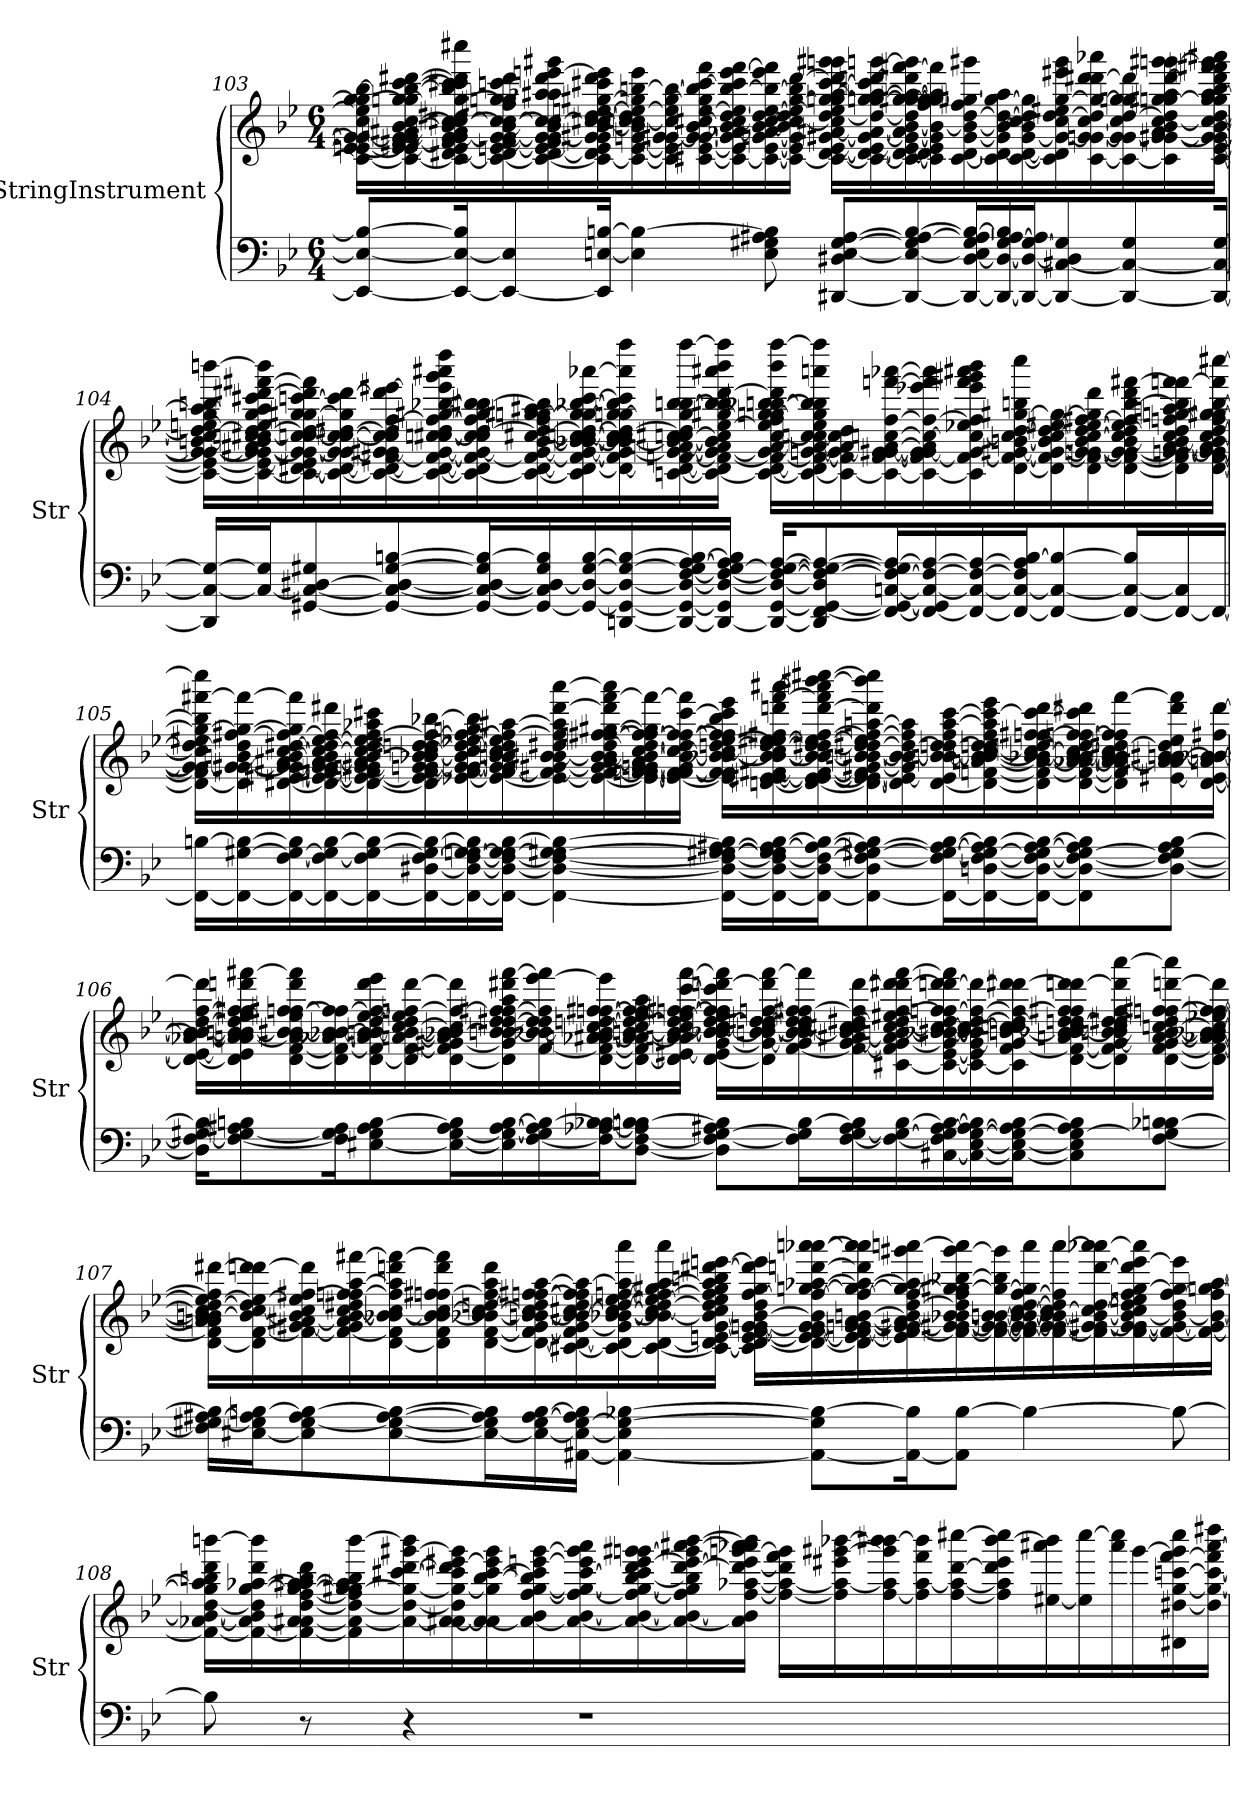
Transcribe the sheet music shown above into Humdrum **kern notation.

**kern	**kern
*part2	*part1
*staff2	*staff1
*I"StringInstrument	*I"StringInstrument
*I'Str	*I'Str
!!LO:LB:g=z
*clefF4	*clefG2
*k[b-e-]	*k[b-e-]
*M6/4	*M6/4
=103	=103
8EE/_ 8E/_ 8B/_L	16c\_ 16e-\_ [16en\ 16g\_ 16g#\_ 16cc\ 16ee-\] 16gg\ 16gg#\_ [16bb-\LL
.	16c\_ 16e-\] 16e\_ [16f#X\ 16g\_ 16g#\] [16a#X\ [16bn\ [16cc\ 16ggn\ 16gg#\_ 16bb-\_ [16ccc\ [16ddd#X\
16EE/_ 16E/_ 16B/]K	16c\_ [16d#X\ 16e\] 16f#\] 16g\_ [16g#X\ 16a#\] 16b\] 16cc\_ [16cc#X\ 16dd#X\ 16gg#\_ 16bb-\] 16ccc\] 16ccc#X\ 16ddd#\] 16cccc#X\
8EE/_ 8E/]	16c\_ 16d#\] [16en\ [16f#\ 16g\_ 16g#\_ [16b\ 16cc\_ 16cc#\_ 16ff#X\ 16ggn\ 16gg#\] 16cccn\ 16ddd#\
.	16c\_ [16d#\ 16e\_ 16f#\] 16g\_ 16g#\] 16b\] 16cc\_ 16cc#\] 16aa-X\ 16aa#X\ 16ddd#\ [16eeen\ 16ggg#X\
16EE/] [16En/ [16Bn/Jk	16c\_ 16d#\] 16e\] 16g\] 16g#X\ [16b\ 16cc\] [16cc#X\ [16dd#\ [16een\ [16gg#X\ 16ccc#X\ 16ddd#\ 16eee\]
4E\] 4B\_	16c\_ [16e\ [16gn\ 16b\] [16ccn\ 16cc#\] 16dd#\] 16ee\_ 16gg#\] [16bbn\ 16eee\
.	16c\] 16e\] 16g\_ [16g#X\ 16cc\] 16ee\] [16gg#\ 16bb\_
.	[16c#X\ [16e\ 16g\_ 16g#\] [16b\ [16cc#X\ [16ee\ 16gg#\] 16bb\] [16ccc#\ 16fff\
.	16c#\_ 16e\] 16g\] [16a-X\ 16b\_ 16cc#\_ [16dd#\ 16ee\] [16bb\ 16ccc#\] [16eee\ [16fff\
8E\ 8G#X\ 8A#X\ 8B\]	16c#\_ [16e\ [16gn\ 16a-\] 16b\_ 16cc#\_ 16dd#\] [16ee\ 16bb\_ 16eee\] 16fff\]
.	16c#\_ 16e\] 16g\] 16b\] 16cc#\_ 16dd#\ 16ee\_ [16gg#\ 16bb\] [16ddd#\JJ
[8DD#X/ 8D#X/ [8E/ [8G#/ [8A#/L	16c#\_ [16d#\ [16e\ [16g#X\ [16a#X\ 16cc#\] [16dd#\ 16ee\] 16ggn\ 16gg#\_ [16aa#\ [16ccc#\ 16ddd#\] 16gggn\ 16ggg#X\LL
.	16c#\_ 16d#\_ 16e\_ 16g#\_ 16a#\_ 16dd#\_ [16ggn\ 16gg#\] 16aa#\_ 16ccc#\] [16dddn\ [16gggn\
8DD#/_ 8E/_ 8G#/] 8A#/_ [8B/	16c#\_ 16d#\_ 16e\_ 16g#\_ 16a#\] [16b\ 16dd#\] 16gg\_ [16gg#X\ 16aa#\_ 16ddd\] [16fff#X\ 16ggg\]
.	16c#\] 16d#\] 16e\] 16g#\] 16b\_ [16ff#\ 16gg\] 16gg#\] 16aa#\] 16fff#\]
16DD#/_ [16D#/ 16E/] [16G#/ 16A#/_ 16B/_L	[16c#\ [16d#\ [16g#\ 16b\_ [16dd#\ 16ff#\] [16gg#X\ 16ggg#X\
16DD#/_ 16D#/_ 16G#/] 16A#/_ 16B/]	16c#\] 16d#\_ 16g#\] 16b\_ 16dd#\_ 16gg#\_ 16aa#\
16DD#/_ 16D#/_ [16G#/ 16A#/]J	[16c#\ 16d#\_ [16g#\ 16b\] [16cc#\ 16dd#\] 16gg#\]
8DD#/_ [8C#X/ 8D#/] 8G#/]	16c#\] 16d#\] 16g#\_ 16cc#\] [16dd#\ 16ee#X\ [16gg#\ 16eee#X\ 16ggg#\
.	[16c#\ [16gn\ 16g#\_ [16cc#\ 16dd#\] 16gg#\_ 16ddd\ [16ddd#X\ 16aaa-X\
8DD#/_ 8C#/_ 8G#/	16c#\_ 16g\_ 16g#\] 16cc#\] [16dd#\ 16ggn\ 16gg#\] 16ddd#\]
.	16c#\] 16g\_ [16g#X\ 16a#\ 16b\ [16cc#\ 16dd#\] [16ggn\ [16gg#X\ 16aa#\ [16ddd#\ 16gggn\ [16ggg#X\
16DD#/_ 16C#/_ [16G#/Jk	[16c#\ [16e\ 16g\_ 16g#\_ 16b\ 16cc#\_ [16dd#\ 16gg\] 16gg#\] [16aa#\ 16bb\ 16ddd#\] 16fffn\ 16fff#X\ 16ggg#\] 16aaa#X\JJ
!!LO:LB:g=z
=104	=104
16DD#/] 16C#/_ 16G#/_LL	16c#\_ 16e\_ 16g\_ 16g#\_ [16bn\ 16cc#\] 16dd#\_ [16een\ 16gg\ 16aa#\_ 16bbn\ [16bbbn\LL
16C#/_ 16G#/]J	16c#\_ 16e\_ 16g\_ 16g#\_ 16a#X\ 16b\] 16ccn\ [16cc#X\ 16dd#\_ 16ee\] 16gg\ 16aa#\] 16ccc#X\ [16ddd#X\ [16fff#X\ 16bbb\]
[8GG#X/ 8C#/_ [8D#X/ 8G#X/	16c#\_ [16d#X\ 16e\] 16g\_ 16g#\_ [16ccn\ 16cc#\_ 16dd#\] [16gg\ 16gg#X\ [16cccn\ 16ddd#\] 16fff#\]
.	16c#\_ 16d#\_ 16g\_ 16g#\] 16cc\_ 16cc#\_ [16dd#X\ 16gg\] 16ccc\] [16ddd#\
8GG#/_ 8C#/_ 8D#/_ [8G#/ [8Bn/	16c#\_ 16d#\_ [16f#X\ 16g\] [16g#X\ 16cc\] 16cc#\] 16dd#\] [16ff\ 16ddd#\] [16eee#X\
.	16c#\_ 16d#\_ 16f#\_ 16g#\_ [16ccn\ [16cc#X\ 16dd#\ 16ff\_ [16gg#X\ [16bb-X\ 16eee#\] 16ggg\ 16aaa#X\ 16dddd\
16GG#/_ 16C#/_ 16D#/_ 16G#/] 16B/_L	16c#\_ 16d#\] 16f#\_ 16g#\_ 16cc\] 16cc#\] [16dd#\ 16ff\] 16gg#\] 16bb-\] [16bb#X\
16GG#/_ 16C#/] 16D#/_ 16G#/ 16B/]	16c#\_ [16d#\ 16f#\_ 16g#\_ [16b\ [16cc#X\ 16dd#\_ 16ff\ [16ggn\ [16gg#X\ 16aa#X\ 16bb#\]
16GG#/_ 16D#/_ [16G#/ [16B/	16c#\] 16d#\_ 16f#\_ 16g#\_ [16b-X\ 16b\_ [16ccn\ 16cc#\_ 16dd#\_ 16gg\] 16gg#\_ [16bb-X\ [16ccc\ [16aaa-X\
[16DDn/ 16GG#/_ 16D#/_ 16G#/_ 16B/_	16d#\_ 16f#\] 16g#\_ 16b-\] 16b\_ 16cc\] 16cc#\] 16dd#\_ [16ggn\ 16gg#\] 16bb-\] 16ccc\] 16aaa-\] 16ffff\
16DD/_ 16GG#/_ 16D#/_ [16F/ 16G#/] [16A/ 16B/_	[16cn\ 16d#\_ [16fn\ 16g#\_ [16an\ 16b\_ 16ccn\ [16cc#X\ 16dd#\] 16gg\] [16bb-\ [16bbn\ [16ffff\
16DD/_ 16GG#/] 16D#/_ 16F/_ [16G#/ 16A/] 16B/]JJ	16c\_ 16d#\] 16f\_ 16g#\_ 16a\] 16b\] 16cc#\] [16ee\ [16gg#X\ 16bb-\] 16bb\] [16ddd#\ 16aaa#X\ 16bbb\ 16ffff\]JJ
16DD/_ [16GG#/ 16D#/_ 16F/_ 16G#/_ [16A/KL	16c\_ [16d#\ 16f\_ 16g#\] [16a\ [16cc#\ 16ee\] 16ff\ 16ggn\ 16gg#\_ [16bb-X\ [16bbn\ 16ddd#\] 16bbb\ [16ffff\LL
8DD/] [8FF/ 8GG#/_ 8D#/] 8F/_ 8G#/_ 8A/_	16c\_ 16d#\] 16f\_ [16gn\ 16a\_ [16ccn\ 16cc#\] 16ee\ 16gg#\] 16bb-\] 16bb\] 16aaan\ 16ffff\]
.	16c\_ 16f\] 16g\_ 16a\] 16cc\] 16dd#\
16FF/_ 16GG#/_ [16Cn/ 16F/_ 16G#/] 16A/_L	16c\_ [16f\ 16g\_ [16g#X\ [16a\ [16ccn\ [16ff\ [16fffn\ [16aaa-X\
16FF/_ 16GG#/] 16C/_ 16F/_ 16A/_	16c\_ 16f\_ 16g\] 16g#\_ 16a\] 16cc\_ 16ff\_ [16eee-X\ 16fff\] 16aaa-\]
16FF/_ 16C/_ 16F/_ 16A/_	16c\] 16f\_ 16g#\] 16cc\_ 16ee-X\ 16ff\] 16eee-\] 16fff\ 16ggg#X\ 16aaa#X\ 16bbb\
16FF/_ 16C/_ 16F/] 16A/] [16B/J	[16d#\ 16f\_ [16g#X\ [16bn\ 16cc\_ [16dd#\ [16gg#X\ 16bbn\ 16cccc\
8FF/_ 8C/_ 8B/_	16d#\] 16f\_ 16g#\_ 16b\_ 16cc\_ 16dd#\] [16ee#X\ 16gg#\_
.	16d#\ 16f\_ [16gn\ 16g#\_ 16b\] 16cc\_ 16dd#\ 16ee#\_ [16ff#X\ 16gg#\] 16ddd#\
16FF/_ 16C/_ 16B/]L	[16d#\ 16f\_ 16g\] 16g#\_ [16b\ 16cc\] [16dd#\ 16ee#\] 16ff#\] [16bb\ 16ddd#\ [16fff#X\
16FF/_ 16C/]	16d#\] 16f\] [16gn\ 16g#\_ [16a\ 16b\_ 16cc\ 16dd#\] [16ffn\ [16ggn\ 16aan\ 16bb\] [16fffn\ 16fff#\]
16FF/JJ_	[16d#\ [16f\ 16g\_ 16g#\_ 16a\] 16b\] [16cc\ [16dd#\ 16ff\] 16gg\] [16gg#X\ [16bb\ 16fff\] [16cccc#X\JJ
!!LO:LB:g=z
=105	=105
16FF\_ [16Bn\LL	16d#\_ 16f\] 16g\_ 16g#\] 16cc\] 16dd#\_ 16ee#X\ 16gg#\_ 16bb\] [16fff#X\ 16cccc#\]LL
16FF\_ [16G#X\ 16B\_	16d#\] 16g\_ [16g#X\ [16bn\ 16dd#\] [16ff#X\ 16gg#\_ 16fff#\_
16FF\_ [16F\ 16G#\_ 16B\]	[16d#X\ [16e#X\ 16g\_ 16g#\_ [16a#X\ 16b\_ [16cc\ [16dd#X\ 16ff#\_ 16gg#\] 16fff#\]
16FF\_ 16F\_ 16G#\] [16B\	16d#\_ 16e#\_ [16f#X\ 16g\] 16g#\] 16a#\_ 16b\] 16cc\_ 16dd#\_ [16ee#\ 16ff#\] 16ddd#X\
16FF\_ 16F\] [16G#\ 16B\_	16d#\_ 16e#\_ 16f#\_ 16gn\ [16g#X\ 16a#\] [16b\ 16cc\_ 16dd#\] 16ee#\] [16ff#\ 16aa-X\ 16ccc#X\
16FF\_ [16D#X\ [16F\ 16G#\_ 16B\_	16d#\] 16e#\] 16f#\_ [16gn\ 16g#\_ [16b-X\ 16b\] 16cc\_ [16ddn\ 16dd#X\ 16ff#\_ [16bb-X\
16FF\_ 16D#\_ 16F\_ [16Gn\ 16G#\_ 16B\]	[16e-X\ 16f#\] 16g\_ 16g#\_ 16b-\_ 16cc\_ 16dd\_ [16ee-X\ 16ff#\_ 16ggn\ 16bb-\]
16FF\_ 16D#\_ 16F\_ 16G\_ 16G#\] [16B\JJ	16e-\_ [16f#\ 16g\] 16g#\] 16b-\] 16bn\ 16cc\] 16dd\] 16ee-\] 16ff#\_ [16aa#X\
4FF\_ 4D#\_ 4F\_ 4G\_ 4G#X\ 4B\_	16e-\_ 16f#\_ [16g#X\ [16b\ [16b#X\ 16dd#X\ 16ff#\] 16aa#\] [16ddd#\ [16aaa\
.	16e-\_ 16f#\_ 16g#\_ [16a#\ 16b\_ 16b#\] [16dd#\ [16ffn\ [16ff#X\ [16gg#X\ 16ddd#\] [16fff#\ 16aaa\]
.	16e-\_ [16fn\ 16f#\_ [16gn\ 16g#\] 16a#\] 16b\_ [16cc\ 16dd#\] 16ff\_ 16ff#\_ 16gg#\] 16fff#\_
.	16e-\_ 16f\_ 16f#\_ 16g\] 16b\_ 16cc\_ 16dd#\ 16ff\_ 16ff#\_ [16ccc#\ 16fff#\]JJ
16FF\_ 16D#\_ 16F\_ 16G\_ [16G#X\ [16A#X\ 16B\]LL	16e-\_ 16f\] 16f#\] [16b-X\ 16b\_ 16cc\_ [16ddn\ [16ee-\ 16ff\] 16ff#\] 16bb-\ 16ccc#\] 16eee-\LL
16FF\_ 16D#\_ 16F\_ 16G\] 16G#\] 16A#\_ [16B\	[16dn\ 16e-\_ [16e#X\ [16f#X\ 16b-\_ 16b\_ 16cc\] 16dd\_ 16ee-\] [16ee#X\ 16ff#X\ 16dddn\ [16fff#\ [16aaa#X\
16FF\_ 16D#\_ 16F\_ 16A#\_ 16B\_J	16d\_ 16e-\_ 16e#\_ 16f#\_ 16b-\_ 16b\] 16dd\_ 16dd#X\ 16ee#\_ [16ff#\ [16ddd\ 16fff#\] 16aaa#\] [16bbb#X\ [16cccc#X\
8FF\_ 8D#\] 8F\_ [8G#X\ 8A#\_ 8B\]	16d\_ 16e-\] 16e#\_ 16f#\] [16g#X\ 16b-\_ [16bn\ 16dd\] [16dd#X\ 16ee#\] 16ff#\_ [16aan\ 16ddd\] 16bbb#\] 16cccc#\]
.	16d\] 16e#\_ 16g#\] 16b-\_ 16b\] 16dd#\_ 16ff#\] 16aa\]
16FF\_ 16F\_ 16G#\_ 16A#\_ [16B\L	[16d\ 16e#\] 16b-\_ [16bn\ 16ddn\ 16dd#\_ 16ff#\ [16aa\ [16ccc#\
16FF\_ [16Dn\ 16F\_ 16G#\_ 16A#\] 16B\_	16d\_ [16fn\ [16an\ 16b-\] 16b\_ [16cc\ 16ddn\ 16dd#\] 16ff#\ 16aa\] 16ccc#\_ 16eee-\
16FF\_ 16D\_ 16F\_ 16G#\] [16A#\ 16B\_J	16d\] 16f\_ 16a\_ [16b-X\ 16b\_ 16cc\_ [16ddn\ 16ffn\ [16ff#X\ 16ccc#\_ 16ddd\
8FF\] 8D\_ 8F\_ [8G#\ 8A#\] 8B\]	[16d\ 16f\_ [16a-X\ 16a\_ 16b-\_ 16b\_ 16cc\_ 16dd\] [16ffn\ 16ff#\_ 16ccc#\] 16ddd#X\
.	16d\] 16f\] 16a-\] 16a\_ 16b-\] 16b\] 16cc\] [16dd#X\ 16ff\] 16ff#\] [16fff#\
8D\_ 8F\_ 8G#\] 8A#\ [8B\J	[16e#X\ 16a\] 16a#X\ [16bn\ [16b#X\ 16dd#\] 16ee#\ 16ddd#\ 16fff#\]
.	[16d\ 16e#\_ 16an\ [16b-X\ 16b\_ 16b#\_ 16ff#X\ [16ddd#\JJ
!!LO:LB:g=z
=106	=106
16D\] 16F\_ [16G#X\ 16B\]KL	16d\_ 16e#\_ [16a-X\ 16b-\_ 16b\] 16b#\] [16dd\ [16ff\ 16ddd#\]LL
8F\_ 8G#\_ 8A#X\ 8Bn\	16d\] 16e#\] 16a-\] [16an\ 16b-\] [16bn\ 16dd\] [16ee-\ 16ff\] 16ff#X\ 16dddn\ [16fff#X\
.	[16d\ [16f\ 16a\] 16b\_ [16b#X\ 16ee-\] [16ffn\ [16ff#X\ 16ddd\ 16fff#\]
16F\] 16G#\] 16A#\K	16d\] 16f\_ [16a-X\ [16b-X\ 16b\] 16b#\_ 16ff\_ 16ff#\]
[8E#X\ 8G#\ 8A#\ [8B\	[16d\ 16f\] 16a-\] 16b-\] [16bn\ 16b#\] [16dd\ [16ee-\ 16ff\] 16ddd\ 16eee-\
.	16d\] [16f\ [16an\ 16b\_ [16cc\ 16dd\] 16ee-\] [16ffn\ [16ddd\
16E#\_ [16G#\ 16A#\ 16B\]L	[16d\ 16f\] [16g#X\ 16a\] [16b-X\ 16b\] 16cc\] 16ff\_ 16ddd\]
16E#\] 16G#\_ [16A#\ [16B\	16d\] 16g#\] 16b-\] [16bn\ [16dd\ [16dd#X\ 16ff\] [16ff#X\ 16aa\ 16ddd#X\ [16fff#\
[16F\ 16G#\] 16A#\] 16B\_	[16f\ 16b-X\ 16b\_ 16dd\] 16dd#\] 16ff#\] [16eee-\ 16fff#\]
16F\_ [16A-X\ [16B-X\ 16B\]J	[16d\ 16f\_ [16a-X\ 16an\ [16a#X\ 16b\] [16cc\ [16ddn\ [16ffn\ [16ff#X\ 16eee-\]
[8D\ 8F\_ 8A-\] 8B-\] [8Bn\J	16d\_ 16f\] 16a-\] 16a#\_ [16bn\ 16cc\] 16dd\_ [16ee-\ 16ff\] 16ff#\] 16aa\
.	16d\] [16e#X\ 16an\ 16a#\] 16b\_ [16cc\ 16dd\] 16ee-\_ [16ffn\ [16ff#X\ [16ccc\ [16fff#\JJ
8D\] 8F\_ [8G#\ 8A#X\ 8B\]L	[16d\ 16e#\] [16g#\ [16b-X\ 16b\] 16cc\_ [16dd\ 16ee-\] 16ff\] 16ff#\] 16ccc\] [16dddn\ 16fff#\]LL
.	16d\] 16g#\_ 16b-\_ [16bn\ 16cc\] 16dd\_ [16dd#X\ [16ffn\ 16ddd\] [16fff#\
16F\] 16G#\] [16B\L	[16f\ 16g#\] 16b-\] 16b\_ [16cc\ 16dd\] 16dd#\] 16ff\] [16ff#X\ 16fff#\]
[16F\ [16G#\ 16A#\ 16B\]	16f\_ [16g#\ [16a#X\ 16b\] 16cc\] 16cc#X\ [16dd#X\ 16ff#\] [16ddd\
16F\_ 16G#\_ [16B\	[16c#X\ 16f\] 16g#\_ 16a#\] [16bn\ [16cc#\ 16dd#\_ 16ee#X\ [16ff#\ 16ddd\] [16ddd#X\ [16fff#\
[16C#X\ 16F\] 16G#\] [16A#\ 16B\_	16c#\_ [16e#\ 16g#\] [16b-X\ 16b\_ [16b#X\ 16cc#\_ 16dd#\] [16ffn\ 16ff#\] [16dddn\ 16ddd#\] 16fff#\]
16C#\_ [16E#\ [16G#\ 16A#\_ 16B\]	16c#\_ 16e#\] [16g#\ 16b-\] 16b\] 16b#\] 16cc#\_ [16dd#\ 16ff\_ 16ddd\_
16C#\_ 16E#\_ 16G#\_ 16A#\] [16B\J	16c#\] [16f\ 16g#\] [16bn\ [16ccn\ 16cc#\] 16dd#\_ 16ff\_ 16ddd\] [16ddd#X\
8C#\] 8E#\] 8G#\_ 8A#\ 8B\]	[16d\ 16f\_ 16an\ [16b-X\ 16b\] 16cc\_ [16ddn\ 16dd#\] 16ff\] 16ff#X\ [16dddn\ 16ddd#\]
.	16d\] 16f\] [16g#\ 16b-\] [16bn\ 16cc\] 16dd\] [16dd#X\ 16ff#\ 16ddd\] [16aaa\
[8F\ 8G#\] 8B-X\ [8Bn\J	[16d\ [16f\ 16g#\] [16a\ 16b\_ [16ccn\ 16dd#\] [16ffn\ [16ff#X\ [16dddn\ 16aaa\]
.	16d\] 16f\_ [16a-X\ 16a\] [16b-X\ 16b\] 16cc\_ [16ee-X\ 16ff\_ 16ff#\] 16ddd\]JJ
!!LO:LB:g=z
=107	=107
16F\] [16G#X\ [16A#X\ 16B\]LL	[16d\ 16f\] 16a-\] 16an\ 16b-\] [16bn\ 16cc\] [16dd\ 16ee-\_ 16ff\] [16ddd#X\LL
[16E#X\ 16G#\] 16A#\] [16Bn\J	16d\] [16f\ 16b\_ [16cc\ 16dd\] 16ee-\_ [16dddn\ 16ddd#\]
8E#\] [8G#\ 8A#\ 8B\_	16f\_ [16g#X\ [16a#X\ 16b\] 16cc\] 16ee-\] [16ff#X\ 16ddd\]
.	16f\_ 16g#\] 16a#\] [16b\ [16cc\ 16dd#X\ [16ffn\ 16ff#\] [16aa\ [16fff#X\
[8E#\ 8G#\_ [8A#\ 8B\_	[16d\ 16f\] [16b-X\ 16b\_ 16cc\] 16ff\] 16aa\] 16dddn\ 16fff#\_
.	16d\] 16f\ 16b-\] 16b\_ [16cc\ [16ffn\ 16ff#X\ 16ddd\ 16fff#\]
16E#\_ 16G#\] 16A#\] 16B\]L	[16d\ [16f\ [16b-X\ 16b\] 16cc\_ [16ddn\ 16ff\] 16aa\ 16ddd\
16E#\_ 16G#\ [16A#\ [16B\	16d\_ 16f\_ 16g#\ 16b-\_ [16bn\ 16cc\] 16dd\] [16ffn\ [16ff#X\ [16aa\
[16AA#X\ 16E#\_ [16G#\ 16A#\] 16B\]JJ	[16c#X\ 16d\_ 16f\] [16g#\ 16b-\] 16b\_ [16cc#X\ 16dd\ 16ff\] 16ff#\] 16aa\_
4AA#\_ 4E#\] 4G#\_ [4B-X\	16c#\_ 16d\] 16g#\] [16b-X\ 16b\_ 16cc#\_ [16dd\ [16ee-\ [16ffn\ 16aa\] 16aaa\
.	16c#\_ [16d\ 16b-\_ 16b\] 16cc#\_ 16dd\_ 16ee-\_ 16ff\_ [16gg#X\ [16aa\ 16aaa\
.	16c#\_ 16d\] 16en\ [16g#\ 16b-\_ 16cc#\] 16dd\] 16ee-\] 16ff\] 16gg#\] 16aa\] 16bbn\ [16ddd#X\ [16eeen\JJ
.	16c#\] [16d\ [16e\ [16f\ [16gn\ 16g#\_ 16b-\_ 16dd\ [16ff\ 16gg#\ 16ddd#\] 16eee\]LL
8AA#\_ 8G#\] 8B-\_L	16d\_ 16e\_ 16f\_ 16g\] 16g#\_ 16b-\] 16ff\_ [16ggn\ [16aa-X\ [16dddn\ [16aaa-X\ [16aaan\
.	16d\] 16e\_ 16f\_ [16gn\ 16g#\] [16a#\ [16bn\ 16ff\_ 16gg\_ 16aa-\_ 16ddd\] 16aaa-\] 16aaa\]
16AA#\_ 16B-\]K	16e\] 16f\_ 16g\_ 16g#X\ 16a#\] 16b\_ [16dd\ 16ff\_ 16gg\_ 16aa-\] 16ggg#X\ [16aaan\
8AA#\] [8B-\J	16f\_ 16g\_ [16g#X\ [16b-X\ 16b\] 16dd\] 16ff\] 16gg\] [16gg#X\ [16bb-X\ [16ggg#\ 16aaa\]
.	16f\_ 16g\_ 16g#\_ 16b-\_ [16bn\ 16gg#\_ 16bb-\] 16ggg#\]
4B-\_	16f\] 16g\_ 16g#\_ 16b-\_ 16b\_ [16cc#\ [16dd\ [16ff\ 16gg#\] 16aaa\
.	[16f\ 16g\_ 16g#\] 16b-\_ 16b\] 16cc#\_ 16dd\] 16ff\] [16aaa\
.	16f\] 16g\_ [16g#X\ 16b-\_ 16cc#\_ [16dd\ [16ddd\ [16aaa-X\ 16aaa\]
.	[16f\ 16g\] 16g#\_ 16b-\_ 16cc#\] 16dd\] 16een\ 16ff\ [16gg#\ 16ddd\] [16eee\ 16aaa-\]
8B-\_	16f\_ 16g#\_ 16b-\_ 16dd\ [16ff\ 16gg#\] 16eee\]
.	16f\_ 16g#\] 16b-\_ 16ff\] [16ggn\ [16aa-\JJ
!!LO:PB:g=z
=108	=108
8B-\]	16f\_ [16a-X\ 16b-\_ [16dd\ 16gg\] 16aa-\] 16bbn\ 16ddd\ [16bbbn\LL
.	16f\_ 16a-\_ 16b-\] 16dd\] [16gg\ [16aa-X\ 16ddd\ 16bbb\]
8r	16f\_ 16a-\_ 16a#X\ [16dd\ [16ff\ 16gg\_ 16aa-\] [16aa#X\ 16bb\ 16ddd\
.	16f\] 16a-\_ 16dd\_ 16ff\] 16gg\] [16gg#X\ 16aa#\] 16bb\ [16bbb\
4r	16a-\_ 16dd\_ 16gg#\_ [16ccc#X\ [16ddd\ [16ggg#X\ 16bbb\]
.	16a-\_ [16a#X\ 16dd\] 16gg#\_ 16ccc#\] 16ddd\] [16eee#X\ 16ggg#\]
.	16a-\_ 16a#\] 16gg#\] [16bb\ [16ccc#\ 16eee#\] 16ggg#\
.	16a-\_ 16b-\ [16ff\ [16gg#\ 16bb\] 16ccc#\] [16eeen\ [16ggg#\
1r	16a-\_ [16b-\ 16ff\_ 16gg#\_ [16ccc#\ 16eee\] 16ggg#\] 16aaa\
.	16a-\_ 16b-\_ 16ff\_ 16gg#\_ [16bb\ 16ccc#\] 16ddd\ [16eee\ 16gggn\ [16ggg#X\
.	16a-\_ 16b-\_ 16ff\] 16gg#\] 16bb\] [16ddd\ 16eee\_ 16ggg#\] [16aaa#X\ [16bbb\
.	16a-\] 16b-\] [16ff\ [16aa-X\ 16ddd\_ 16eee\] [16gggn\ 16aaa-X\ 16aaa#\] 16bbb\]JJ
.	16ff\_ 16aa-\_ 16ddd\] 16fff\ 16ggg\]LL
.	16ff\] 16aa-\_ 16eee#X\ [16ggg#X\ [16bbb-X\
.	[16ff\ 16aa-\] 16ggg#\] 16bbb-\] [16bbb#X\
.	16ff\] [16aa-\ 16fff\ 16bbb#\]
.	[16ff\ 16aa-\_ [16ddd\ [16cccc#X\
.	16ff\] 16aa-\] 16ddd\] 16eee#\ [16bbb#\ 16cccc#\]
.	[16ee#X\ 16aaa#X\ 16bbb#\]
.	16ee#\] [16cccc#\
.	16aaa#\ 16cccc#\]
.	[16ggg#\
.	16d#X\ [16dd#X\ [16gg#\ [16cccn\ [16fff\ 16ggg#\] 16cccc#\
.	16dd#\] 16gg#\_ 16ccc\_ 16fff\] [16aaa#\ 16dddd#X\JJ
=	=
*-	*-
